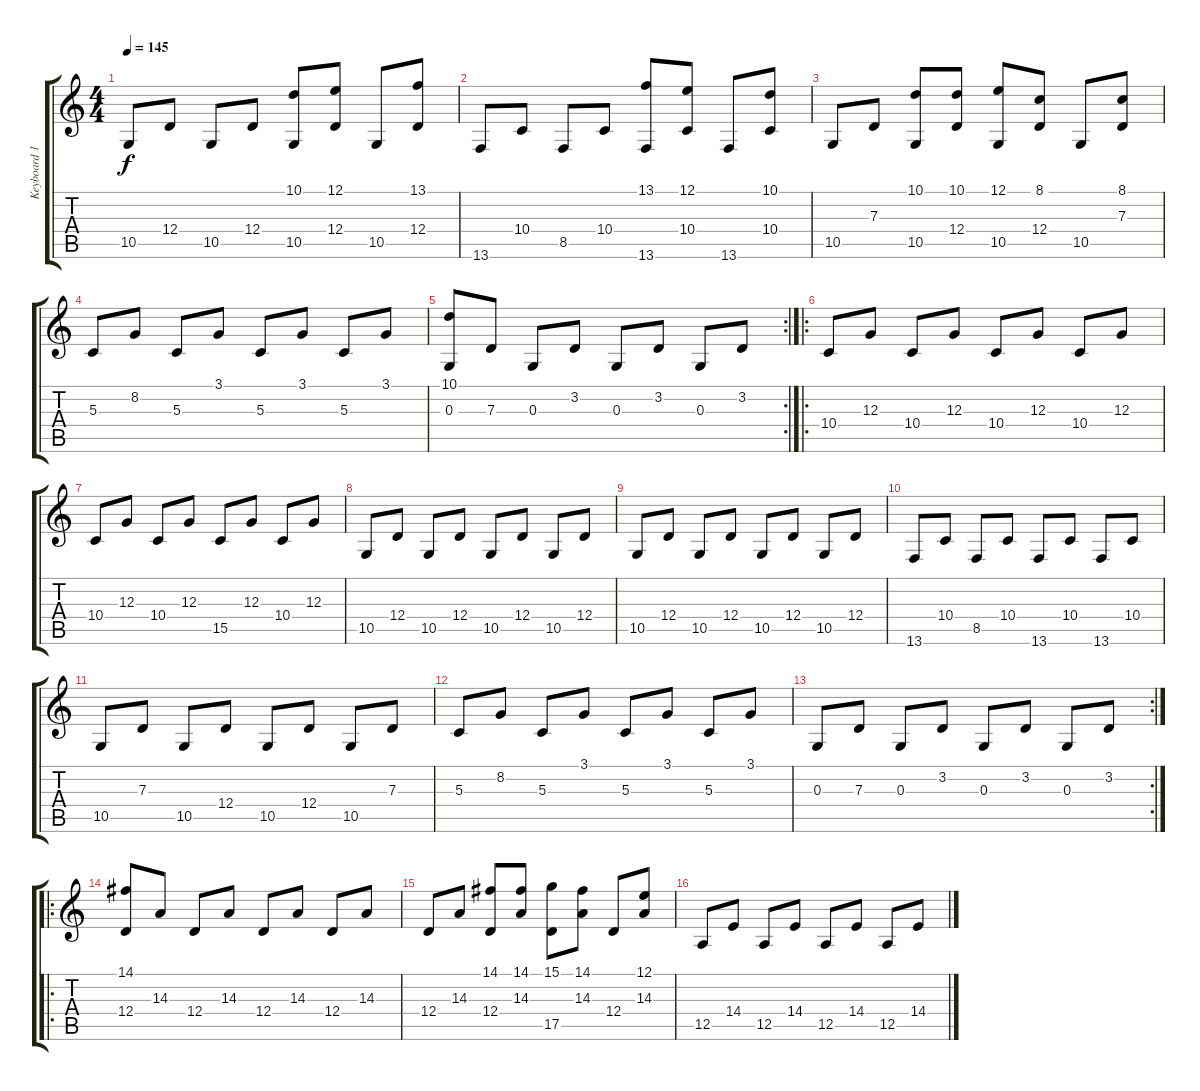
\track ("Keyboard 1 (piano / marimba)" "Keyboard 1") {instrument acousticgrandpiano}
\staff {score tabs}
\tuning (E4 B3 G3 D3 A2 E2) {hide}
\ts (4 4)
\tempo 145
\clef g2
\ks c
10.5.8{dy f} 12.4.8 10.5.8 12.4.8 (10.1 10.5).8 (12.1 12.4).8 10.5.8 (13.1 12.4).8 |
13.6.8 10.4.8 8.5.8 10.4.8 (13.1 13.6).8 (12.1 10.4).8 13.6.8 (10.1 10.4).8 |
10.5.8 7.3.8 (10.1 10.5).8 (10.1 12.4).8 (12.1 10.5).8 (8.1 12.4).8 10.5.8 (8.1 7.3).8 |
5.3.8 8.2.8 5.3.8 3.1.8 5.3.8 3.1.8 5.3.8 3.1.8 |
\rc 2
(10.1 0.3).8 7.3.8 0.3.8 3.2.8 0.3.8 3.2.8 0.3.8 3.2.8 |
\ro
10.4.8{volume 11 instrument acousticgrandpiano} 12.3.8 10.4.8 12.3.8 10.4.8 12.3.8 10.4.8 12.3.8 |
10.4.8 12.3.8 10.4.8 12.3.8 15.5.8 12.3.8 10.4.8 12.3.8 |
10.5.8 12.4.8 10.5.8 12.4.8 10.5.8 12.4.8 10.5.8 12.4.8 |
10.5.8 12.4.8 10.5.8 12.4.8 10.5.8 12.4.8 10.5.8 12.4.8 |
13.6.8 10.4.8 8.5.8 10.4.8 13.6.8 10.4.8 13.6.8 10.4.8 |
10.5.8 7.3.8 10.5.8 12.4.8 10.5.8 12.4.8 10.5.8 7.3.8 |
5.3.8 8.2.8 5.3.8 3.1.8 5.3.8 3.1.8 5.3.8 3.1.8 |
\rc 2
0.3.8 7.3.8 0.3.8 3.2.8 0.3.8 3.2.8 0.3.8 3.2.8 |
\ro
(14.1 12.4).8{volume 11 instrument acousticgrandpiano} 14.3.8 12.4.8 14.3.8 12.4.8 14.3.8 12.4.8 14.3.8 |
12.4.8 14.3.8 (14.1 12.4).8 (14.1 14.3).8 (15.1 17.5).8 (14.1 14.3).8 12.4.8 (12.1 14.3).8 |
12.5.8 14.4.8 12.5.8 14.4.8 12.5.8 14.4.8 12.5.8 14.4.8
